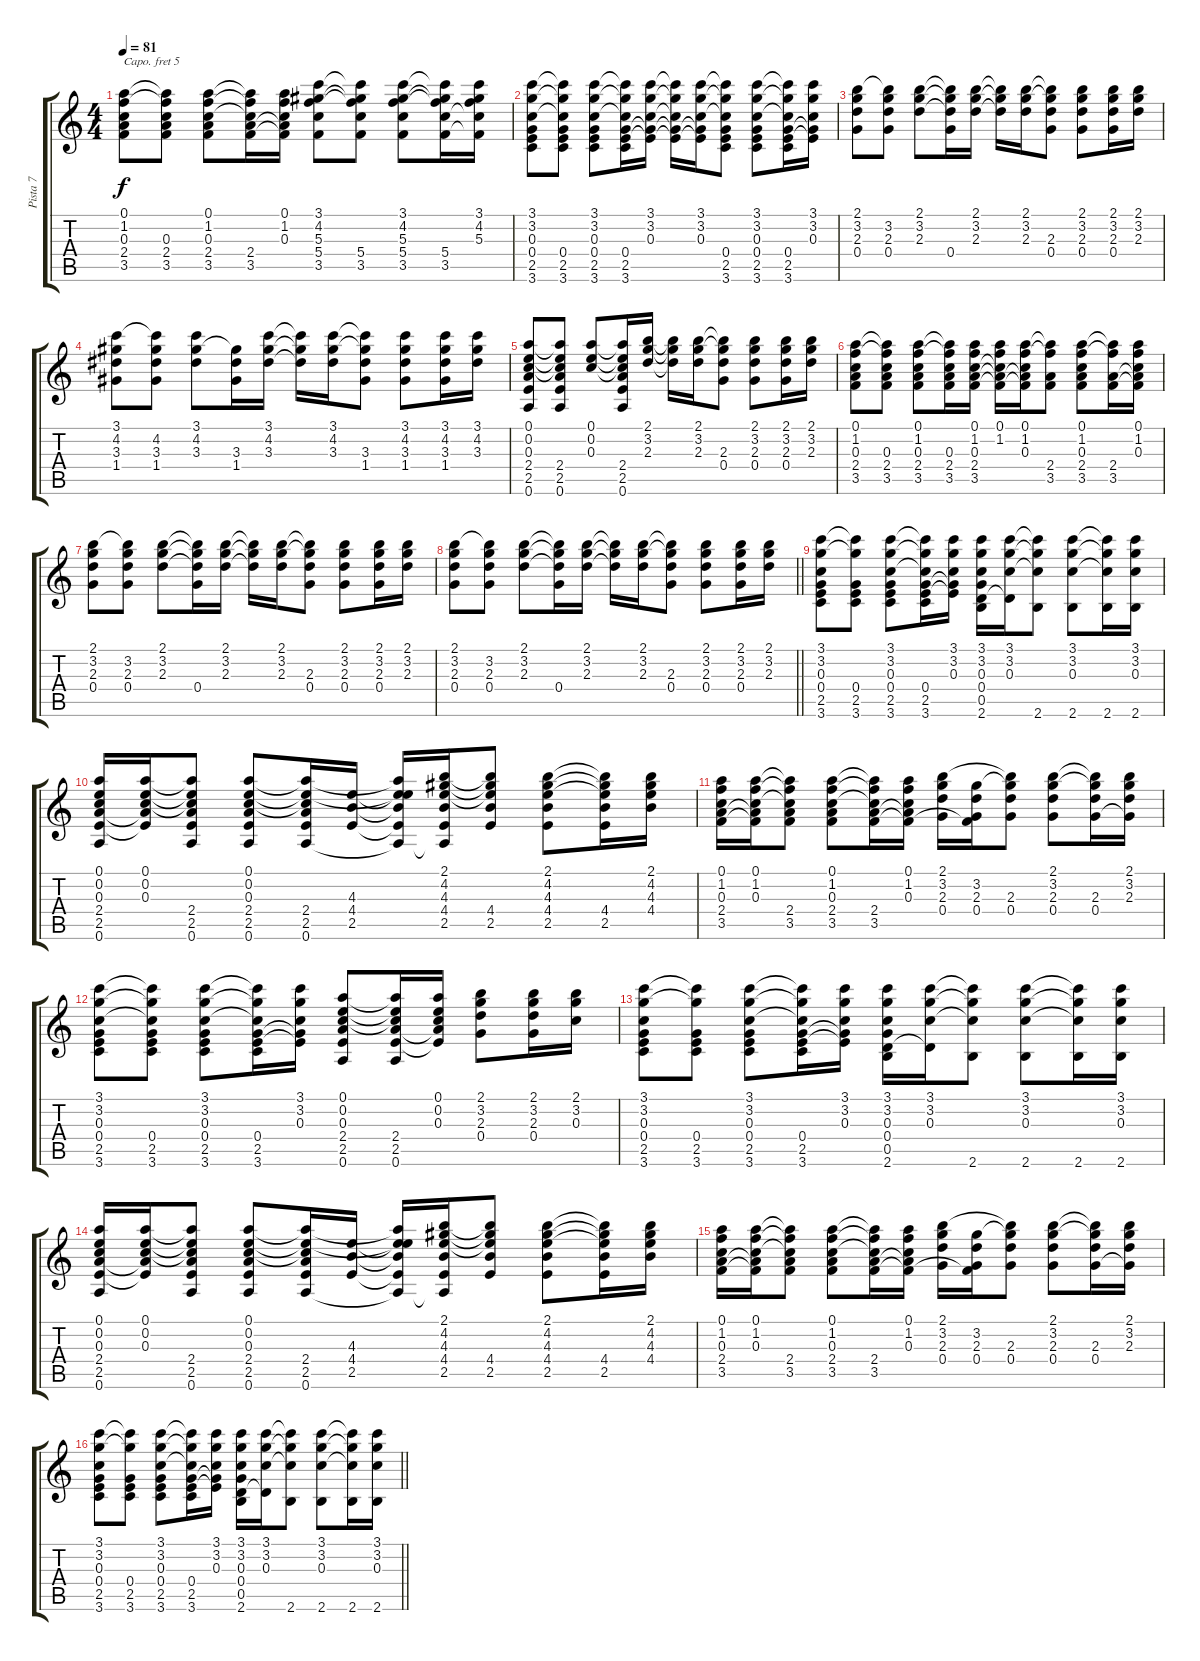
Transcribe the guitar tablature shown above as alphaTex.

\track ("Pista 7" "Pista 7") {instrument electricguitarclean}
\staff {score tabs}
\capo 5
\tuning (E4 B3 G3 D3 A2 E2) {hide}
\ts (4 4)
\tempo 81
\clef g2
\ks c
(0.1 1.2 0.3 2.4 3.5).8{dy f} (0.1{t} 1.2{t} 0.3 2.4 3.5).8 (0.1 1.2 0.3 2.4 3.5).8 (0.1{t} 1.2{t} 0.3{t} 2.4 3.5).16 (0.1 1.2 0.3 2.4{t} 3.5{t}).16 (3.1 4.2 5.3 5.4 3.5).8 (3.1{t} 4.2{t} 5.3{t} 5.4 3.5).8 (3.1 4.2 5.3 5.4 3.5).8 (3.1{t} 4.2{t} 5.3{t} 5.4 3.5).16 (3.1 4.2 5.3 5.4{t} 3.5{t}).16 |
(3.1 3.2 0.3 0.4 2.5 3.6).8 (3.1{t} 3.2{t} 0.3{t} 0.4 2.5 3.6).8 (3.1 3.2 0.3 0.4 2.5 3.6).8 (3.1{t} 3.2{t} 0.3{t} 0.4 2.5 3.6).16 (3.1 3.2 0.3 0.4{t} 2.5{t}).16 (3.1{t} 3.2{t} 0.3{t} 0.4{t} 2.5{t}).16 (3.1 3.2 0.3 0.4{t} 2.5{t}).16 (3.1{t} 3.2{t} 0.3{t} 0.4 2.5 3.6).8 (3.1 3.2 0.3 0.4 2.5 3.6).8 (3.1{t} 3.2{t} 0.3{t} 0.4 2.5 3.6).16 (3.1 3.2 0.3 0.4{t} 2.5{t}).16 |
(2.1 3.2 2.3 0.4).8 (2.1{t} 3.2 2.3 0.4).8 (2.1 3.2 2.3).8 (2.1{t} 3.2{t} 2.3{t} 0.4).16 (2.1 3.2 2.3).16 (2.1{t} 3.2{t} 2.3{t}).16 (2.1 3.2 2.3).16 (2.1{t} 3.2{t} 2.3 0.4).8 (2.1 3.2 2.3 0.4).8 (2.1 3.2 2.3 0.4).16 (2.1 3.2 2.3).16 |
(3.1 4.2 3.3 1.4).8 (3.1{t} 4.2 3.3 1.4).8 (3.1 4.2 3.3).8 (4.2{t} 3.3 1.4).16 (3.1 4.2 3.3).16 (3.1{t} 4.2{t} 3.3{t}).16 (3.1 4.2 3.3).16 (3.1{t} 4.2{t} 3.3 1.4).8 (3.1 4.2 3.3 1.4).8 (3.1 4.2 3.3 1.4).16 (3.1 4.2 3.3).16 |
(0.1 0.2 0.3 2.4 2.5 0.6).8 (0.1{t} 0.2{t} 0.3{t} 2.4 2.5 0.6).8 (0.1 0.2 0.3).8 (0.1{t} 0.2{t} 0.3{t} 2.4 2.5 0.6).16 (2.1 3.2 2.3).16 (2.1{t} 3.2{t} 2.3{t}).16 (2.1 3.2 2.3).16 (2.1{t} 3.2{t} 2.3 0.4).8 (2.1 3.2 2.3 0.4).8 (2.1 3.2 2.3 0.4).16 (2.1 3.2 2.3).16 |
(0.1 1.2 0.3 2.4 3.5).8 (0.1{t} 1.2{t} 0.3 2.4 3.5).8 (0.1 1.2 0.3 2.4 3.5).8 (0.1{t} 1.2{t} 0.3 2.4 3.5).16 (0.1 1.2 0.3 2.4 3.5).16 (0.1 1.2 0.3{t} 2.4{t} 3.5{t}).16 (0.1 1.2 0.3 2.4{t} 3.5{t}).16 (0.1{t} 1.2{t} 2.4 3.5).8 (0.1 1.2 0.3 2.4 3.5).8 (0.1{t} 1.2{t} 2.4 3.5).16 (0.1 1.2 0.3 2.4{t} 3.5{t}).16 |
(2.1 3.2 2.3 0.4).8 (2.1{t} 3.2 2.3 0.4).8 (2.1 3.2 2.3).8 (2.1{t} 3.2{t} 2.3{t} 0.4).16 (2.1 3.2 2.3).16 (2.1{t} 3.2{t} 2.3{t}).16 (2.1 3.2 2.3).16 (2.1{t} 3.2{t} 2.3 0.4).8 (2.1 3.2 2.3 0.4).8 (2.1 3.2 2.3 0.4).16 (2.1 3.2 2.3).16 |
\barLineRight lightlight
(2.1 3.2 2.3 0.4).8 (2.1{t} 3.2 2.3 0.4).8 (2.1 3.2 2.3).8 (2.1{t} 3.2{t} 2.3{t} 0.4).16 (2.1 3.2 2.3).16 (2.1{t} 3.2{t} 2.3{t}).16 (2.1 3.2 2.3).16 (2.1{t} 3.2{t} 2.3 0.4).8 (2.1 3.2 2.3 0.4).8 (2.1 3.2 2.3 0.4).16 (2.1 3.2 2.3).16 |
(3.1 3.2 0.3 0.4 2.5 3.6).8 (3.1{t} 3.2{t} 0.4 2.5 3.6).8 (3.1 3.2 0.3 0.4 2.5 3.6).8 (3.1{t} 3.2{t} 0.3{t} 0.4 2.5 3.6).16 (3.1 3.2 0.3 0.4{t} 2.5{t}).16 (3.1 3.2 0.3 0.4 0.5 2.6).16 (3.1 3.2 0.3 0.5{t}).16 (3.1{t} 3.2{t} 0.3{t} 2.6).8 (3.1 3.2 0.3 2.6).8 (3.1{t} 3.2{t} 0.3{t} 2.6).16 (3.1 3.2 0.3 2.6).16 |
(0.1 0.2 0.3 2.4 2.5 0.6).16 (0.1 0.2 0.3 2.4{t} 2.5{t}).16 (0.1{t} 0.2{t} 0.3{t} 2.4 2.5 0.6).8 (0.1 0.2 0.3 2.4 2.5 0.6).8 (0.1{t} 0.2{t} 0.3{t} 2.4 2.5 0.6).16 (4.3 4.4 2.5).16 (0.1{t} 0.2{t} 4.3{t} 4.4{t} 2.5{t} 0.6{t}).16 (2.1 4.2 4.3 4.4 2.5 0.6{t}).16 (2.1{t} 4.2{t} 4.3{t} 4.4 2.5).8 (2.1 4.2 4.3 4.4 2.5).8 (2.1{t} 4.2{t} 4.3{t} 4.4 2.5).16 (2.1 4.2 4.3 4.4).16 |
(0.1 1.2 0.3 2.4 3.5).16 (0.1 1.2 0.3 2.4{t} 3.5{t}).16 (0.1{t} 1.2{t} 0.3{t} 2.4 3.5).8 (0.1 1.2 0.3 2.4 3.5).8 (0.1{t} 1.2{t} 0.3{t} 2.4 3.5).16 (0.1 1.2 0.3 2.4{t} 3.5{t}).16 (2.1 3.2 2.3 0.4).16 (3.2 2.3 0.4 3.5{t}).16 (2.1{t} 3.2{t} 2.3 0.4).8 (2.1 3.2 2.3 0.4).8 (2.1{t} 3.2{t} 2.3 0.4).16 (2.1 3.2 2.3 0.4{t}).16 |
(3.1 3.2 0.3 0.4 2.5 3.6).8 (3.1{t} 3.2{t} 0.3{t} 0.4 2.5 3.6).8 (3.1 3.2 0.3 0.4 2.5 3.6).8 (3.1{t} 3.2{t} 0.3{t} 0.4 2.5 3.6).16 (3.1 3.2 0.3 0.4{t} 2.5{t}).16 (0.1 0.2 0.3 2.4 2.5 0.6).8 (0.1{t} 0.2{t} 0.3{t} 2.4 2.5 0.6).16 (0.1 0.2 0.3 2.4{t} 2.5{t}).16 (2.1 3.2 2.3 0.4).8 (2.1 3.2 2.3 0.4).16 (2.1 3.2 0.3).16 |
(3.1 3.2 0.3 0.4 2.5 3.6).8 (3.1{t} 3.2{t} 0.4 2.5 3.6).8 (3.1 3.2 0.3 0.4 2.5 3.6).8 (3.1{t} 3.2{t} 0.3{t} 0.4 2.5 3.6).16 (3.1 3.2 0.3 0.4{t} 2.5{t}).16 (3.1 3.2 0.3 0.4 0.5 2.6).16 (3.1 3.2 0.3 0.5{t}).16 (3.1{t} 3.2{t} 0.3{t} 2.6).8 (3.1 3.2 0.3 2.6).8 (3.1{t} 3.2{t} 0.3{t} 2.6).16 (3.1 3.2 0.3 2.6).16 |
(0.1 0.2 0.3 2.4 2.5 0.6).16 (0.1 0.2 0.3 2.4{t} 2.5{t}).16 (0.1{t} 0.2{t} 0.3{t} 2.4 2.5 0.6).8 (0.1 0.2 0.3 2.4 2.5 0.6).8 (0.1{t} 0.2{t} 0.3{t} 2.4 2.5 0.6).16 (4.3 4.4 2.5).16 (0.1{t} 0.2{t} 4.3{t} 4.4{t} 2.5{t} 0.6{t}).16 (2.1 4.2 4.3 4.4 2.5 0.6{t}).16 (2.1{t} 4.2{t} 4.3{t} 4.4 2.5).8 (2.1 4.2 4.3 4.4 2.5).8 (2.1{t} 4.2{t} 4.3{t} 4.4 2.5).16 (2.1 4.2 4.3 4.4).16 |
(0.1 1.2 0.3 2.4 3.5).16 (0.1 1.2 0.3 2.4{t} 3.5{t}).16 (0.1{t} 1.2{t} 0.3{t} 2.4 3.5).8 (0.1 1.2 0.3 2.4 3.5).8 (0.1{t} 1.2{t} 0.3{t} 2.4 3.5).16 (0.1 1.2 0.3 2.4{t} 3.5{t}).16 (2.1 3.2 2.3 0.4).16 (3.2 2.3 0.4 3.5{t}).16 (2.1{t} 3.2{t} 2.3 0.4).8 (2.1 3.2 2.3 0.4).8 (2.1{t} 3.2{t} 2.3 0.4).16 (2.1 3.2 2.3 0.4{t}).16 |
\barLineRight lightlight
(3.1 3.2 0.3 0.4 2.5 3.6).8 (3.1{t} 3.2{t} 0.4 2.5 3.6).8 (3.1 3.2 0.3 0.4 2.5 3.6).8 (3.1{t} 3.2{t} 0.3{t} 0.4 2.5 3.6).16 (3.1 3.2 0.3 0.4{t} 2.5{t}).16 (3.1 3.2 0.3 0.4 0.5 2.6).16 (3.1 3.2 0.3 0.5{t}).16 (3.1{t} 3.2{t} 0.3{t} 2.6).8 (3.1 3.2 0.3 2.6).8 (3.1{t} 3.2{t} 0.3{t} 2.6).16 (3.1 3.2 0.3 2.6).16
